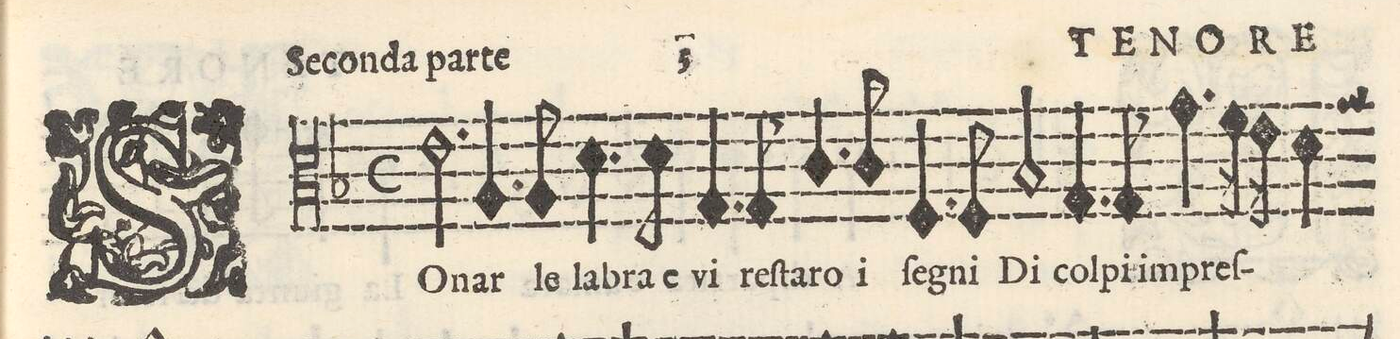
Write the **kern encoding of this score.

**kern	**text
*I"TENORE	*
*clefC3	*
*k[b-]	*
*met(c)	*
*M4/4	*
2.e\	SO
4.A/	-nar
=77-	=77-
8A/	le
4.d\	lab-
8d\	-bra
4.G/	e vi
=78-	=78-
8G/	reſ-
4.c/	-ta-
8c/	-ro i
4.F/	ſeg-
=79-	=79-
8F/	-ni
2B-/	Di
4.G/	col-
=80-	=80-
8G/	-pi
4.g\	im-
16f\	preſ-
16e\	.
4d\	.
=81-	=81-
*-	*-
